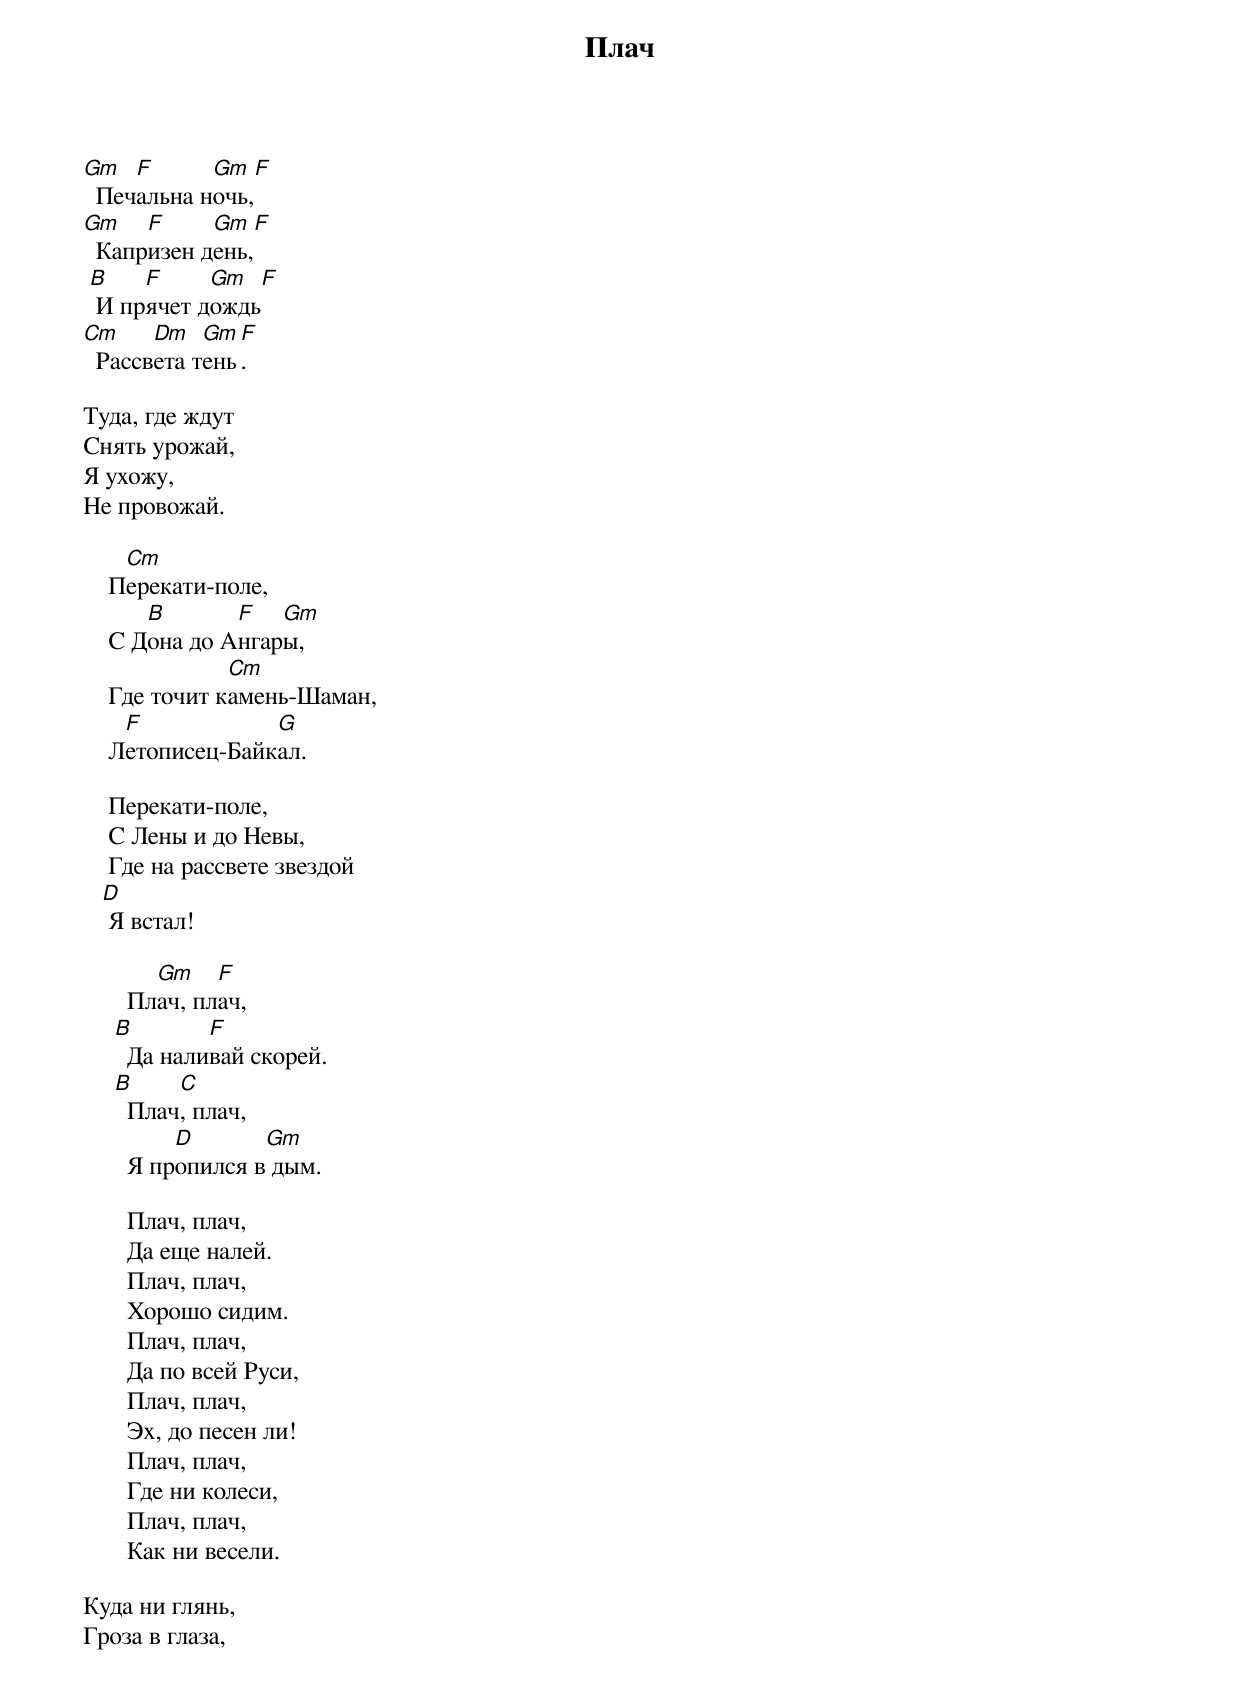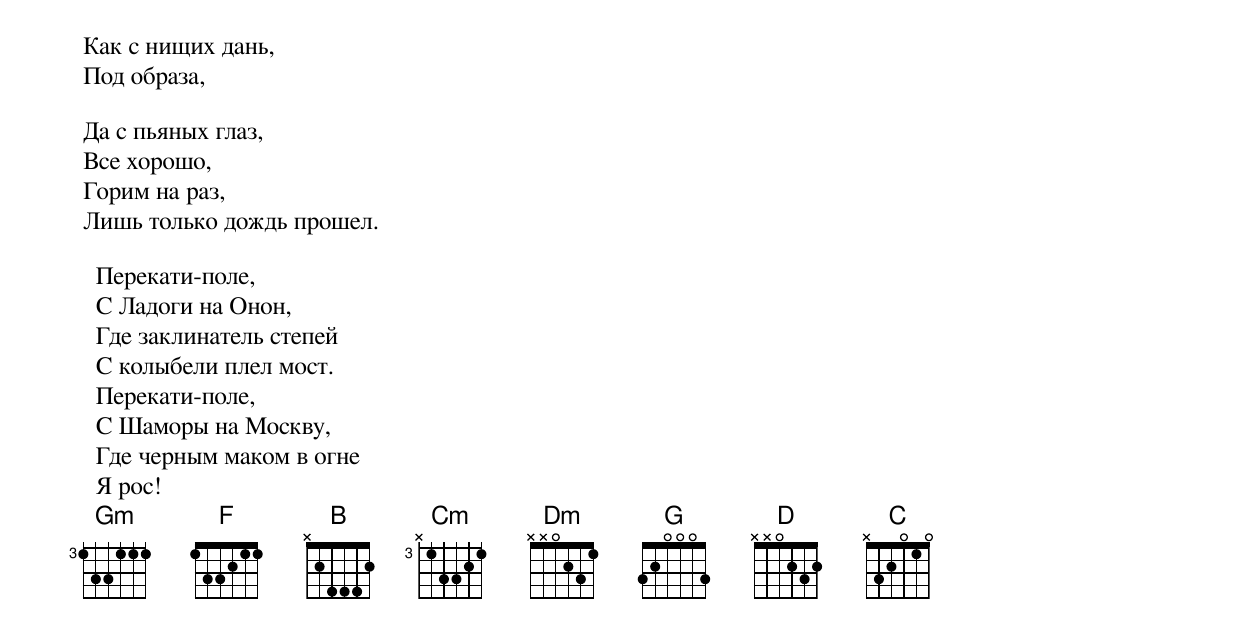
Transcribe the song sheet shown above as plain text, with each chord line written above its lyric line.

	Плач


Gm   F      Gm  F
  Печальна ночь,
Gm    F     Gm  F
  Капризен день,
 B    F     Gm  F
  И прячет дождь
Cm     Dm   Gm F
  Рассвета тень.

Туда, где ждут
Снять урожай,
Я ухожу,
Не провожай.

     Cm
    Перекати-поле,
       B       F   Gm
    С Дона до Ангары,
               Cm
    Где точит камень-Шаман,
     F            G
    Летописец-Байкал.

    Перекати-поле,
    С Лены и до Невы,
    Где на рассвете звездой
   D
    Я встал!

         Gm    F
       Плач, плач,
     B        F
       Да наливай скорей.
     B     C
       Плач, плач,
           D       Gm
       Я пропился в дым.

       Плач, плач,
       Да еще налей.
       Плач, плач,
       Хорошо сидим.
       Плач, плач,
       Да по всей Руси,
       Плач, плач,
       Эх, до песен ли!
       Плач, плач,
       Где ни колеси,
       Плач, плач,
       Как ни весели.

Куда ни глянь,
Гроза в глаза,
Как с нищих дань,
Под образа,

Да с пьяных глаз,
Все хорошо,
Горим на раз,
Лишь только дождь прошел.

  Перекати-поле,
  С Ладоги на Онон,
  Где заклинатель степей
  С колыбели плел мост.
  Перекати-поле,
  С Шаморы на Москву,
  Где черным маком в огне
  Я рос!
